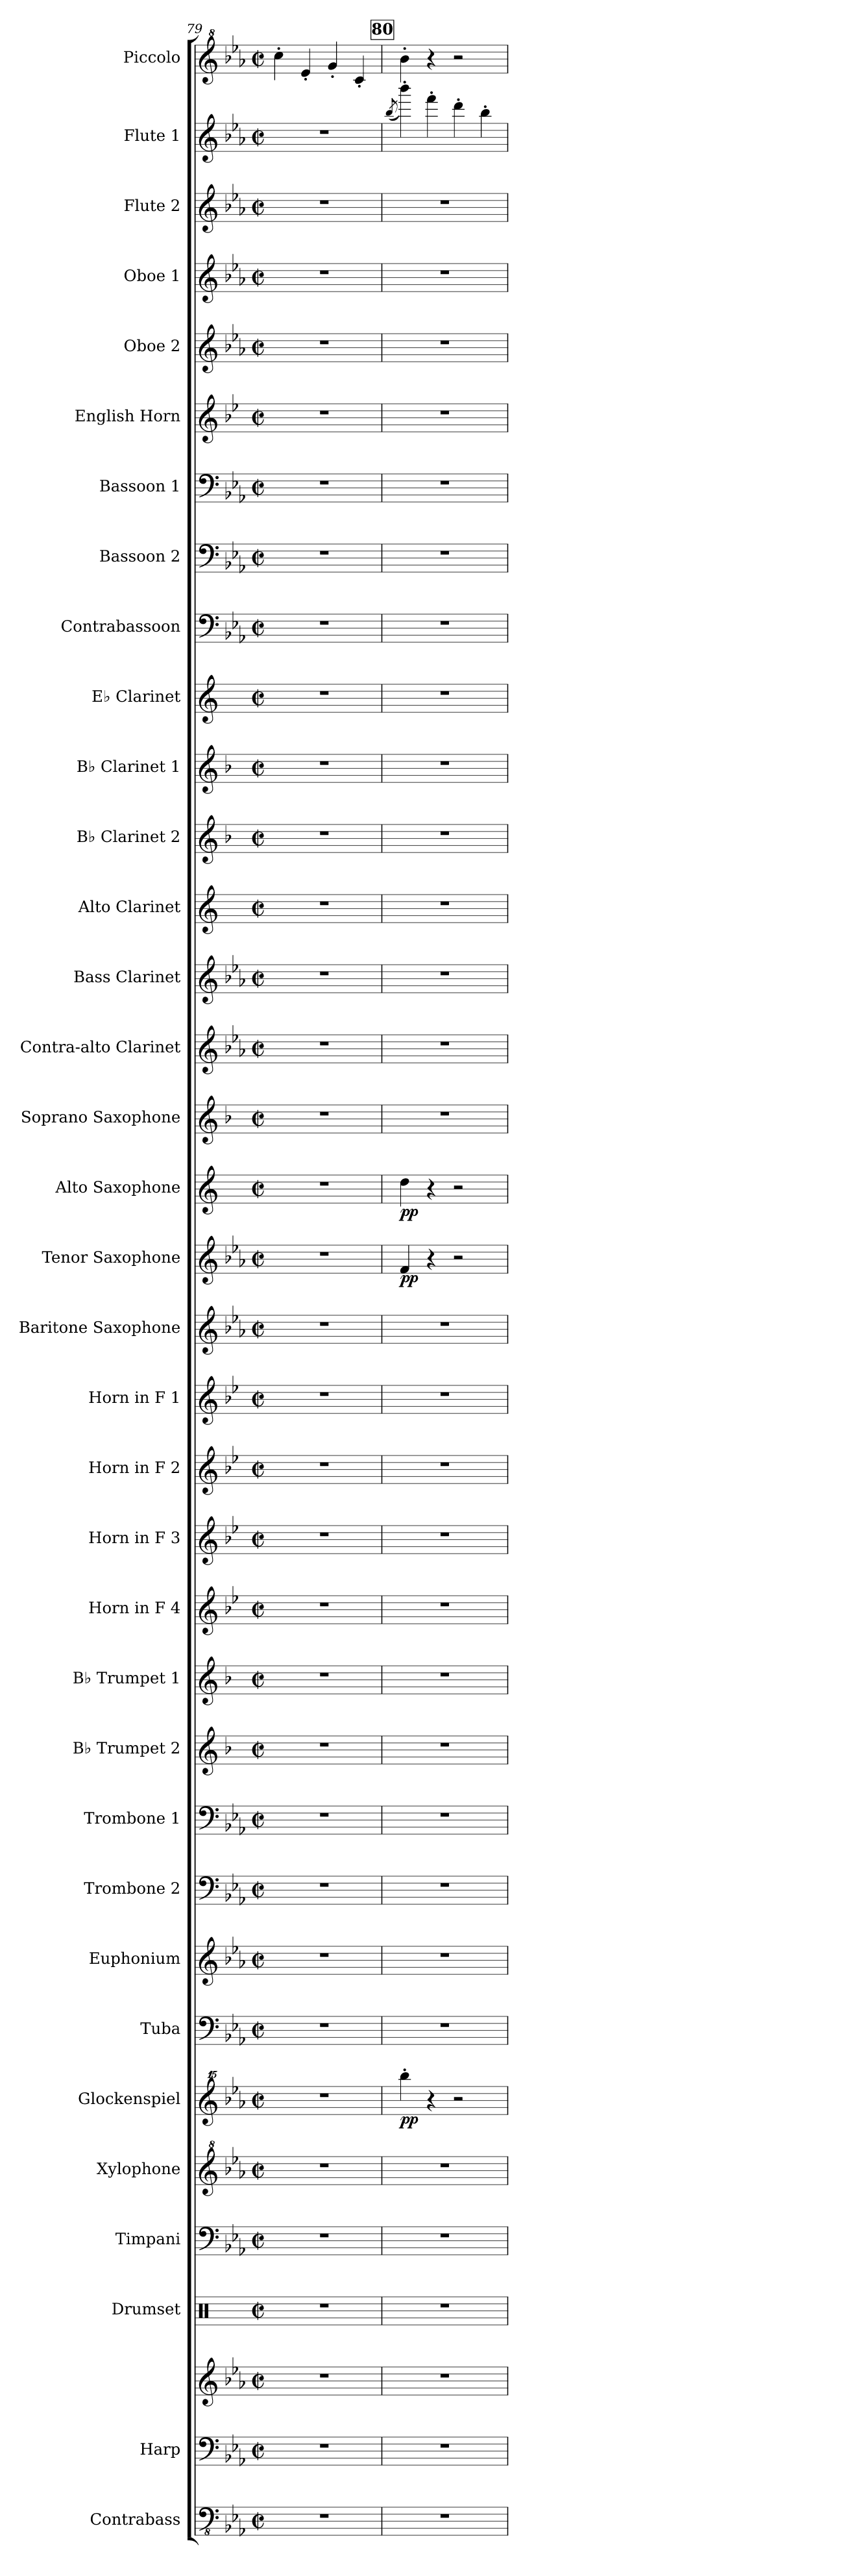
**kern	**kern	**kern	**kern	**kern	**kern	**kern	**dynam	**kern	**kern	**kern	**kern	**kern	**kern	**kern	**kern	**kern	**kern	**kern	**kern	**dynam	**kern	**dynam	**kern	**kern	**kern	**kern	**kern	**kern	**kern	**kern	**kern	**kern	**kern	**kern	**kern	**kern	**kern	**kern
*part35	*part34	*part34	*part33	*part32	*part31	*part30	*part30	*part29	*part28	*part27	*part26	*part25	*part24	*part23	*part22	*part21	*part20	*part19	*part18	*part18	*part17	*part17	*part16	*part15	*part14	*part13	*part12	*part11	*part10	*part9	*part8	*part7	*part6	*part5	*part4	*part3	*part2	*part1
*staff36	*staff35	*staff34	*staff33	*staff32	*staff31	*staff30	*staff30	*staff29	*staff28	*staff27	*staff26	*staff25	*staff24	*staff23	*staff22	*staff21	*staff20	*staff19	*staff18	*staff18	*staff17	*staff17	*staff16	*staff15	*staff14	*staff13	*staff12	*staff11	*staff10	*staff9	*staff8	*staff7	*staff6	*staff5	*staff4	*staff3	*staff2	*staff1
*I"Contrabass	*I"Harp	*	*I"Drumset	*I"Timpani	*I"Xylophone	*I"Glockenspiel	*	*I"Tuba	*I"Euphonium	*I"Trombone 2	*I"Trombone 1	*I"B♭ Trumpet 2	*I"B♭ Trumpet 1	*I"Horn in F 4	*I"Horn in F 3	*I"Horn in F 2	*I"Horn in F 1	*I"Baritone Saxophone	*I"Tenor Saxophone	*	*I"Alto Saxophone	*	*I"Soprano Saxophone	*I"Contra-alto Clarinet	*I"Bass Clarinet	*I"Alto Clarinet	*I"B♭ Clarinet 2	*I"B♭ Clarinet 1	*I"E♭ Clarinet	*I"Contrabassoon	*I"Bassoon 2	*I"Bassoon 1	*I"English Horn	*I"Oboe 2	*I"Oboe 1	*I"Flute 2	*I"Flute 1	*I"Piccolo
*I'Cb.	*I'Hrp.	*	*I'Drs.	*I'Timp.	*I'Xyl.	*I'Glk.	*	*I'Tba.	*I'Euph.	*I'Tbn. 2	*I'Tbn. 1	*I'B♭ Tpt. 2	*I'B♭ Tpt. 1	*I'Hn. 4	*I'Hn. 3	*I'Hn. 2	*I'Hn. 1	*I'Bar. Sax.	*I'T. Sax.	*	*I'A. Sax.	*	*I'S. Sax.	*I'C-a. Cl.	*I'B. Cl.	*I'A. Cl.	*I'B♭ Cl. 2	*I'B♭ Cl. 1	*I'E♭ Cl.	*I'Cbsn.	*I'Bsn. 2	*I'Bsn. 1	*I'E. Hn.	*I'Ob. 2	*I'Ob. 1	*I'Fl. 2	*I'Fl. 1	*I'Picc.
!!LO:PB:g=z
*clefFv4	*clefF4	*clefG2	*clefX	*clefF4	*clefG^2	*clefG^^2	*	*clefF4	*clefG2	*clefF4	*clefF4	*clefG2	*clefG2	*clefG2	*clefG2	*clefG2	*clefG2	*clefG2	*clefG2	*	*clefG2	*	*clefG2	*clefG2	*clefG2	*clefG2	*clefG2	*clefG2	*clefG2	*clefF4	*clefF4	*clefF4	*clefG2	*clefG2	*clefG2	*clefG2	*clefG2	*clefG^2
*ITrd7c12	*	*	*	*	*	*	*	*	*ITrd8c14	*	*	*ITrd1c2	*ITrd1c2	*ITrd4c7	*ITrd4c7	*ITrd4c7	*ITrd4c7	*ITrd12c21	*ITrd8c14	*	*ITrd5c9	*	*ITrd1c2	*ITrd12c21	*ITrd8c14	*ITrd5c9	*ITrd1c2	*ITrd1c2	*ITrd-2c-3	*ITrd7c12	*	*	*ITrd4c7	*	*	*	*	*ITrd-7c-12
*k[b-e-a-]	*k[b-e-a-]	*k[b-e-a-]	*k[]	*k[b-e-a-]	*k[b-e-a-]	*k[b-e-a-]	*	*k[b-e-a-]	*k[b-e-a-]	*k[b-e-a-]	*k[b-e-a-]	*k[b-e-a-]	*k[b-e-a-]	*k[b-e-a-]	*k[b-e-a-]	*k[b-e-a-]	*k[b-e-a-]	*k[b-e-a-]	*k[b-e-a-]	*	*k[b-e-a-]	*	*k[b-e-a-]	*k[b-e-a-]	*k[b-e-a-]	*k[b-e-a-]	*k[b-e-a-]	*k[b-e-a-]	*k[b-e-a-]	*k[b-e-a-]	*k[b-e-a-]	*k[b-e-a-]	*k[b-e-a-]	*k[b-e-a-]	*k[b-e-a-]	*k[b-e-a-]	*k[b-e-a-]	*k[b-e-a-]
*M4/4	*M4/4	*M4/4	*M4/4	*M4/4	*M4/4	*M4/4	*	*M4/4	*M4/4	*M4/4	*M4/4	*M4/4	*M4/4	*M4/4	*M4/4	*M4/4	*M4/4	*M4/4	*M4/4	*	*M4/4	*	*M4/4	*M4/4	*M4/4	*M4/4	*M4/4	*M4/4	*M4/4	*M4/4	*M4/4	*M4/4	*M4/4	*M4/4	*M4/4	*M4/4	*M4/4	*M4/4
*met(c|)	*met(c|)	*met(c|)	*met(c|)	*met(c|)	*met(c|)	*met(c|)	*	*met(c|)	*met(c|)	*met(c|)	*met(c|)	*met(c|)	*met(c|)	*met(c|)	*met(c|)	*met(c|)	*met(c|)	*met(c|)	*met(c|)	*	*met(c|)	*	*met(c|)	*met(c|)	*met(c|)	*met(c|)	*met(c|)	*met(c|)	*met(c|)	*met(c|)	*met(c|)	*met(c|)	*met(c|)	*met(c|)	*met(c|)	*met(c|)	*met(c|)	*met(c|)
=79	=79	=79	=79	=79	=79	=79	=79	=79	=79	=79	=79	=79	=79	=79	=79	=79	=79	=79	=79	=79	=79	=79	=79	=79	=79	=79	=79	=79	=79	=79	=79	=79	=79	=79	=79	=79	=79	=79
1r	1r	1r	1r	1r	1r	1r	.	1r	1r	1r	1r	1r	1r	1r	1r	1r	1r	1r	1r	.	1r	.	1r	1r	1r	1r	1r	1r	1r	1r	1r	1r	1r	1r	1r	1r	1r	4cccc'\
.	.	.	.	.	.	.	.	.	.	.	.	.	.	.	.	.	.	.	.	.	.	.	.	.	.	.	.	.	.	.	.	.	.	.	.	.	.	4eee-'/
.	.	.	.	.	.	.	.	.	.	.	.	.	.	.	.	.	.	.	.	.	.	.	.	.	.	.	.	.	.	.	.	.	.	.	.	.	.	4ggg'/
.	.	.	.	.	.	.	.	.	.	.	.	.	.	.	.	.	.	.	.	.	.	.	.	.	.	.	.	.	.	.	.	.	.	.	.	.	.	4ccc'/
!!LO:REH:place=s1:a:B:fs=14:t=80
=80	=80	=80	=80	=80	=80	=80	=80	=80	=80	=80	=80	=80	=80	=80	=80	=80	=80	=80	=80	=80	=80	=80	=80	=80	=80	=80	=80	=80	=80	=80	=80	=80	=80	=80	=80	=80	=80	=80
.	.	.	.	.	.	.	.	.	.	.	.	.	.	.	.	.	.	.	.	.	.	.	.	.	.	.	.	.	.	.	.	.	.	.	.	.	(8qbb-/	.
!	!	!	!	!	!	!	!LO:DY:b	!	!	!	!	!	!	!	!	!	!	!	!	!LO:DY:b	!	!LO:DY:b	!	!	!	!	!	!	!	!	!	!	!	!	!	!	!	!
1r	1r	1r	1r	1r	1r	4bbbb-'\	pp	1r	1r	1r	1r	1r	1r	1r	1r	1r	1r	1r	4F/	pp	4f\	pp	1r	1r	1r	1r	1r	1r	1r	1r	1r	1r	1r	1r	1r	1r	4bbb-'\)	4bbb-'\
.	.	.	.	.	.	4r	.	.	.	.	.	.	.	.	.	.	.	.	4r	.	4r	.	.	.	.	.	.	.	.	.	.	.	.	.	.	.	4fff'\	4r
.	.	.	.	.	.	2r	.	.	.	.	.	.	.	.	.	.	.	.	2r	.	2r	.	.	.	.	.	.	.	.	.	.	.	.	.	.	.	4ddd'\	2r
.	.	.	.	.	.	.	.	.	.	.	.	.	.	.	.	.	.	.	.	.	.	.	.	.	.	.	.	.	.	.	.	.	.	.	.	.	4bb-'\	.
=	=	=	=	=	=	=	=	=	=	=	=	=	=	=	=	=	=	=	=	=	=	=	=	=	=	=	=	=	=	=	=	=	=	=	=	=	=	=
*-	*-	*-	*-	*-	*-	*-	*-	*-	*-	*-	*-	*-	*-	*-	*-	*-	*-	*-	*-	*-	*-	*-	*-	*-	*-	*-	*-	*-	*-	*-	*-	*-	*-	*-	*-	*-	*-	*-
